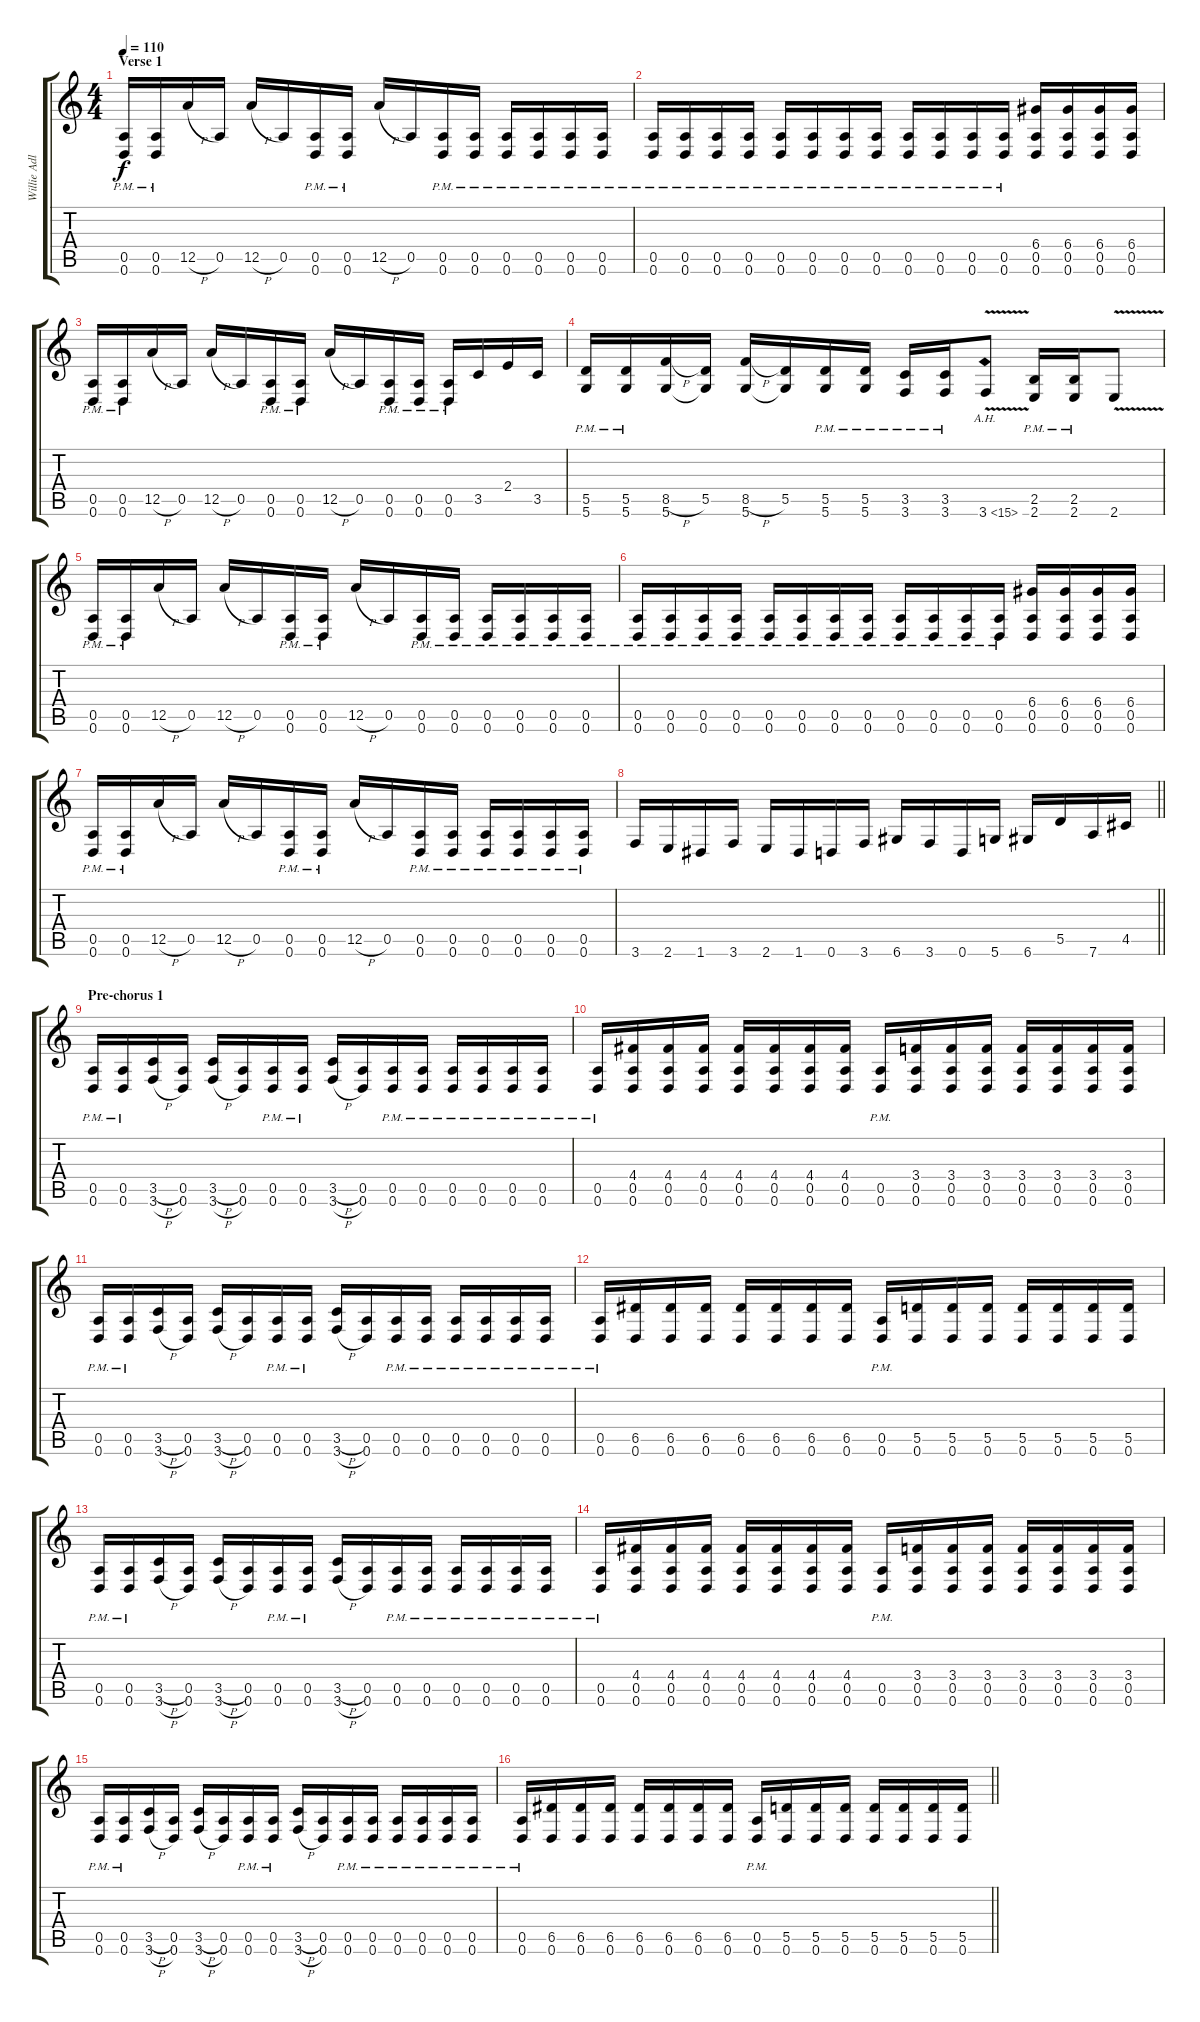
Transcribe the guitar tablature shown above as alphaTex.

\track ("Willie Adler" "Willie Adl") {instrument distortionguitar}
\staff {score tabs}
\tuning (E4 B3 G3 D3 A2 D2) {hide}
\ts (4 4)
\section ("" "Verse 1")
\tempo 110
\clef g2
\ks c
(0.5{pm} 0.6{pm}).16{dy f} (0.5{pm} 0.6{pm}).16 12.5{h}.16 0.5.16 12.5{h}.16 0.5.16 (0.5{pm} 0.6{pm}).16 (0.5{pm} 0.6{pm}).16 12.5{h}.16 0.5.16 (0.5{pm} 0.6{pm}).16 (0.5{pm} 0.6{pm}).16 (0.5{pm} 0.6{pm}).16 (0.5{pm} 0.6{pm}).16 (0.5{pm} 0.6{pm}).16 (0.5{pm} 0.6{pm}).16 |
(0.5{pm} 0.6{pm}).16 (0.5{pm} 0.6{pm}).16 (0.5{pm} 0.6{pm}).16 (0.5{pm} 0.6{pm}).16 (0.5{pm} 0.6{pm}).16 (0.5{pm} 0.6{pm}).16 (0.5{pm} 0.6{pm}).16 (0.5{pm} 0.6{pm}).16 (0.5 0.6{pm}).16 (0.5 0.6{pm}).16 (0.5 0.6{pm}).16 (0.5 0.6{pm}).16 (6.4 0.5 0.6).16 (6.4 0.5 0.6).16 (6.4 0.5 0.6).16 (6.4 0.5 0.6).16 |
(0.5{pm} 0.6{pm}).16 (0.5{pm} 0.6{pm}).16 12.5{h}.16 0.5.16 12.5{h}.16 0.5.16 (0.5{pm} 0.6{pm}).16 (0.5{pm} 0.6{pm}).16 12.5{h}.16 0.5.16 (0.5{pm} 0.6{pm}).16 (0.5{pm} 0.6{pm}).16 (0.5{pm} 0.6{pm}).16 3.5.16 2.4.16 3.5.16 |
(5.5{pm} 5.6{pm}).16 (5.5{pm} 5.6{pm}).16 (8.5{h} 5.6).16 (5.5 5.6{t}).16 (8.5{h} 5.6).16 (5.5 5.6{t}).16 (5.5{pm} 5.6{pm}).16 (5.5{pm} 5.6{pm}).16 (3.5{pm} 3.6{pm}).16 (3.5{pm} 3.6{pm}).16 3.6{ah 12 v}.8 (2.5{pm} 2.6{pm}).16 (2.5{pm} 2.6{pm}).16 2.6{v}.8 |
(0.5{pm} 0.6{pm}).16 (0.5{pm} 0.6{pm}).16 12.5{h}.16 0.5.16 12.5{h}.16 0.5.16 (0.5{pm} 0.6{pm}).16 (0.5{pm} 0.6{pm}).16 12.5{h}.16 0.5.16 (0.5{pm} 0.6{pm}).16 (0.5{pm} 0.6{pm}).16 (0.5{pm} 0.6{pm}).16 (0.5{pm} 0.6{pm}).16 (0.5{pm} 0.6{pm}).16 (0.5{pm} 0.6{pm}).16 |
(0.5{pm} 0.6{pm}).16 (0.5{pm} 0.6{pm}).16 (0.5{pm} 0.6{pm}).16 (0.5{pm} 0.6{pm}).16 (0.5{pm} 0.6{pm}).16 (0.5{pm} 0.6{pm}).16 (0.5{pm} 0.6{pm}).16 (0.5{pm} 0.6{pm}).16 (0.5 0.6{pm}).16 (0.5 0.6{pm}).16 (0.5 0.6{pm}).16 (0.5 0.6{pm}).16 (6.4 0.5 0.6).16 (6.4 0.5 0.6).16 (6.4 0.5 0.6).16 (6.4 0.5 0.6).16 |
(0.5{pm} 0.6{pm}).16 (0.5{pm} 0.6{pm}).16 12.5{h}.16 0.5.16 12.5{h}.16 0.5.16 (0.5{pm} 0.6{pm}).16 (0.5{pm} 0.6{pm}).16 12.5{h}.16 0.5.16 (0.5{pm} 0.6{pm}).16 (0.5{pm} 0.6{pm}).16 (0.5{pm} 0.6{pm}).16 (0.5{pm} 0.6{pm}).16 (0.5{pm} 0.6{pm}).16 (0.5{pm} 0.6{pm}).16 |
\barLineRight lightlight
3.6.16 2.6.16 1.6.16 3.6.16 2.6.16 1.6.16 0.6.16 3.6.16 6.6.16 3.6.16 0.6.16 5.6.16 6.6.16 5.5.16 7.6.16 4.5.16 |
\section ("" "Pre-chorus 1")
(0.5{pm} 0.6{pm}).16 (0.5{pm} 0.6{pm}).16 (3.5{h} 3.6{h}).16 (0.5 0.6).16 (3.5{h} 3.6{h}).16 (0.5 0.6).16 (0.5{pm} 0.6{pm}).16 (0.5{pm} 0.6{pm}).16 (3.5{h} 3.6{h}).16 (0.5 0.6).16 (0.5{pm} 0.6{pm}).16 (0.5{pm} 0.6{pm}).16 (0.5{pm} 0.6{pm}).16 (0.5{pm} 0.6{pm}).16 (0.5{pm} 0.6{pm}).16 (0.5{pm} 0.6{pm}).16 |
(0.5{pm} 0.6{pm}).16 (4.4 0.5 0.6).16 (4.4 0.5 0.6).16 (4.4 0.5 0.6).16 (4.4 0.5 0.6).16 (4.4 0.5 0.6).16 (4.4 0.5 0.6).16 (4.4 0.5 0.6).16 (0.5{pm} 0.6{pm}).16 (3.4 0.5 0.6).16 (3.4 0.5 0.6).16 (3.4 0.5 0.6).16 (3.4 0.5 0.6).16 (3.4 0.5 0.6).16 (3.4 0.5 0.6).16 (3.4 0.5 0.6).16 |
(0.5{pm} 0.6{pm}).16 (0.5{pm} 0.6{pm}).16 (3.5{h} 3.6{h}).16 (0.5 0.6).16 (3.5{h} 3.6{h}).16 (0.5 0.6).16 (0.5{pm} 0.6{pm}).16 (0.5{pm} 0.6{pm}).16 (3.5{h} 3.6{h}).16 (0.5 0.6).16 (0.5{pm} 0.6{pm}).16 (0.5{pm} 0.6{pm}).16 (0.5{pm} 0.6{pm}).16 (0.5{pm} 0.6{pm}).16 (0.5{pm} 0.6{pm}).16 (0.5{pm} 0.6{pm}).16 |
(0.5{pm} 0.6{pm}).16 (6.5 0.6).16 (6.5 0.6).16 (6.5 0.6).16 (6.5 0.6).16 (6.5 0.6).16 (6.5 0.6).16 (6.5 0.6).16 (0.5{pm} 0.6{pm}).16 (5.5 0.6).16 (5.5 0.6).16 (5.5 0.6).16 (5.5 0.6).16 (5.5 0.6).16 (5.5 0.6).16 (5.5 0.6).16 |
(0.5{pm} 0.6{pm}).16 (0.5{pm} 0.6{pm}).16 (3.5{h} 3.6{h}).16 (0.5 0.6).16 (3.5{h} 3.6{h}).16 (0.5 0.6).16 (0.5{pm} 0.6{pm}).16 (0.5{pm} 0.6{pm}).16 (3.5{h} 3.6{h}).16 (0.5 0.6).16 (0.5{pm} 0.6{pm}).16 (0.5{pm} 0.6{pm}).16 (0.5{pm} 0.6{pm}).16 (0.5{pm} 0.6{pm}).16 (0.5{pm} 0.6{pm}).16 (0.5{pm} 0.6{pm}).16 |
(0.5{pm} 0.6{pm}).16 (4.4 0.5 0.6).16 (4.4 0.5 0.6).16 (4.4 0.5 0.6).16 (4.4 0.5 0.6).16 (4.4 0.5 0.6).16 (4.4 0.5 0.6).16 (4.4 0.5 0.6).16 (0.5{pm} 0.6{pm}).16 (3.4 0.5 0.6).16 (3.4 0.5 0.6).16 (3.4 0.5 0.6).16 (3.4 0.5 0.6).16 (3.4 0.5 0.6).16 (3.4 0.5 0.6).16 (3.4 0.5 0.6).16 |
(0.5{pm} 0.6{pm}).16 (0.5{pm} 0.6{pm}).16 (3.5{h} 3.6{h}).16 (0.5 0.6).16 (3.5{h} 3.6{h}).16 (0.5 0.6).16 (0.5{pm} 0.6{pm}).16 (0.5{pm} 0.6{pm}).16 (3.5{h} 3.6{h}).16 (0.5 0.6).16 (0.5{pm} 0.6{pm}).16 (0.5{pm} 0.6{pm}).16 (0.5{pm} 0.6{pm}).16 (0.5{pm} 0.6{pm}).16 (0.5{pm} 0.6{pm}).16 (0.5{pm} 0.6{pm}).16 |
\barLineRight lightlight
(0.5{pm} 0.6{pm}).16 (6.5 0.6).16 (6.5 0.6).16 (6.5 0.6).16 (6.5 0.6).16 (6.5 0.6).16 (6.5 0.6).16 (6.5 0.6).16 (0.5{pm} 0.6{pm}).16 (5.5 0.6).16 (5.5 0.6).16 (5.5 0.6).16 (5.5 0.6).16 (5.5 0.6).16 (5.5 0.6).16 (5.5 0.6).16
